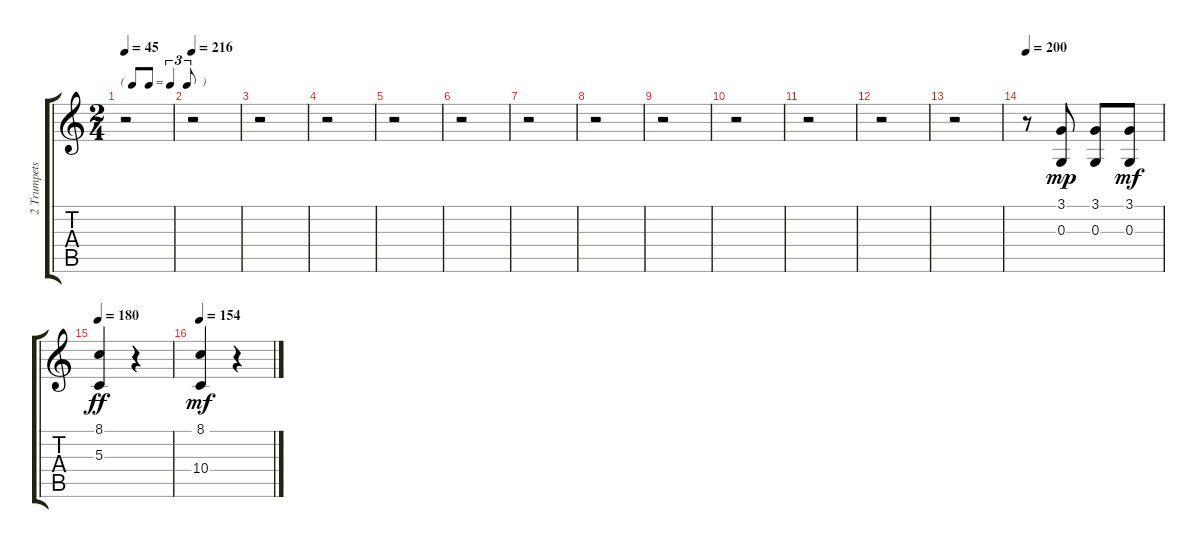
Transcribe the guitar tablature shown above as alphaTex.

\track ("2 Trumpets in C" "2 Trumpets") {instrument trumpet}
\staff {score tabs}
\tuning (E4 B3 G3 D3 A2 E2) {hide}
\ts (2 4)
\tf triplet8th
\tempo 45
\clef g2
\ks c
r.2{dy ff} |
\tempo 216
r.2 |
r.2 |
r.2 |
r.2 |
r.2 |
r.2 |
r.2 |
r.2 |
r.2 |
r.2 |
r.2 |
r.2 |
\tempo 200
r.8 (3.1 0.3).8{dy mp} (3.1 0.3).8 (3.1 0.3).8{dy mf} |
\tempo 180
(8.1 5.3).4{dy ff} r.4 |
\tempo 154
(8.1 10.4).4{dy mf} r.4
